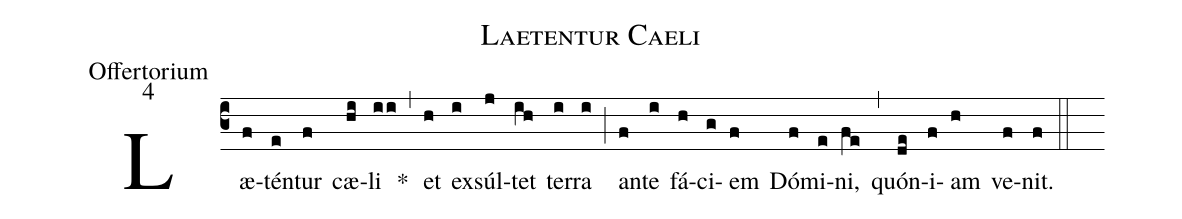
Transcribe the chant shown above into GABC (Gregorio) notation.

name:Laetentur Caeli;
office-part:Offertorium;
mode:4;
%%
(c3) Læ(f)tén(e)tur(f) cæ(hi)li(ii) *(,) et(h) ex(i)súl(j)tet(ih) ter(i)ra(i) (;) an(f)te(i) fá(h)ci(g)em(f) Dó(f)mi(e)ni,(fe) (,) quón(de)i(f)am(h) ve(f)nit.(f) (::)
